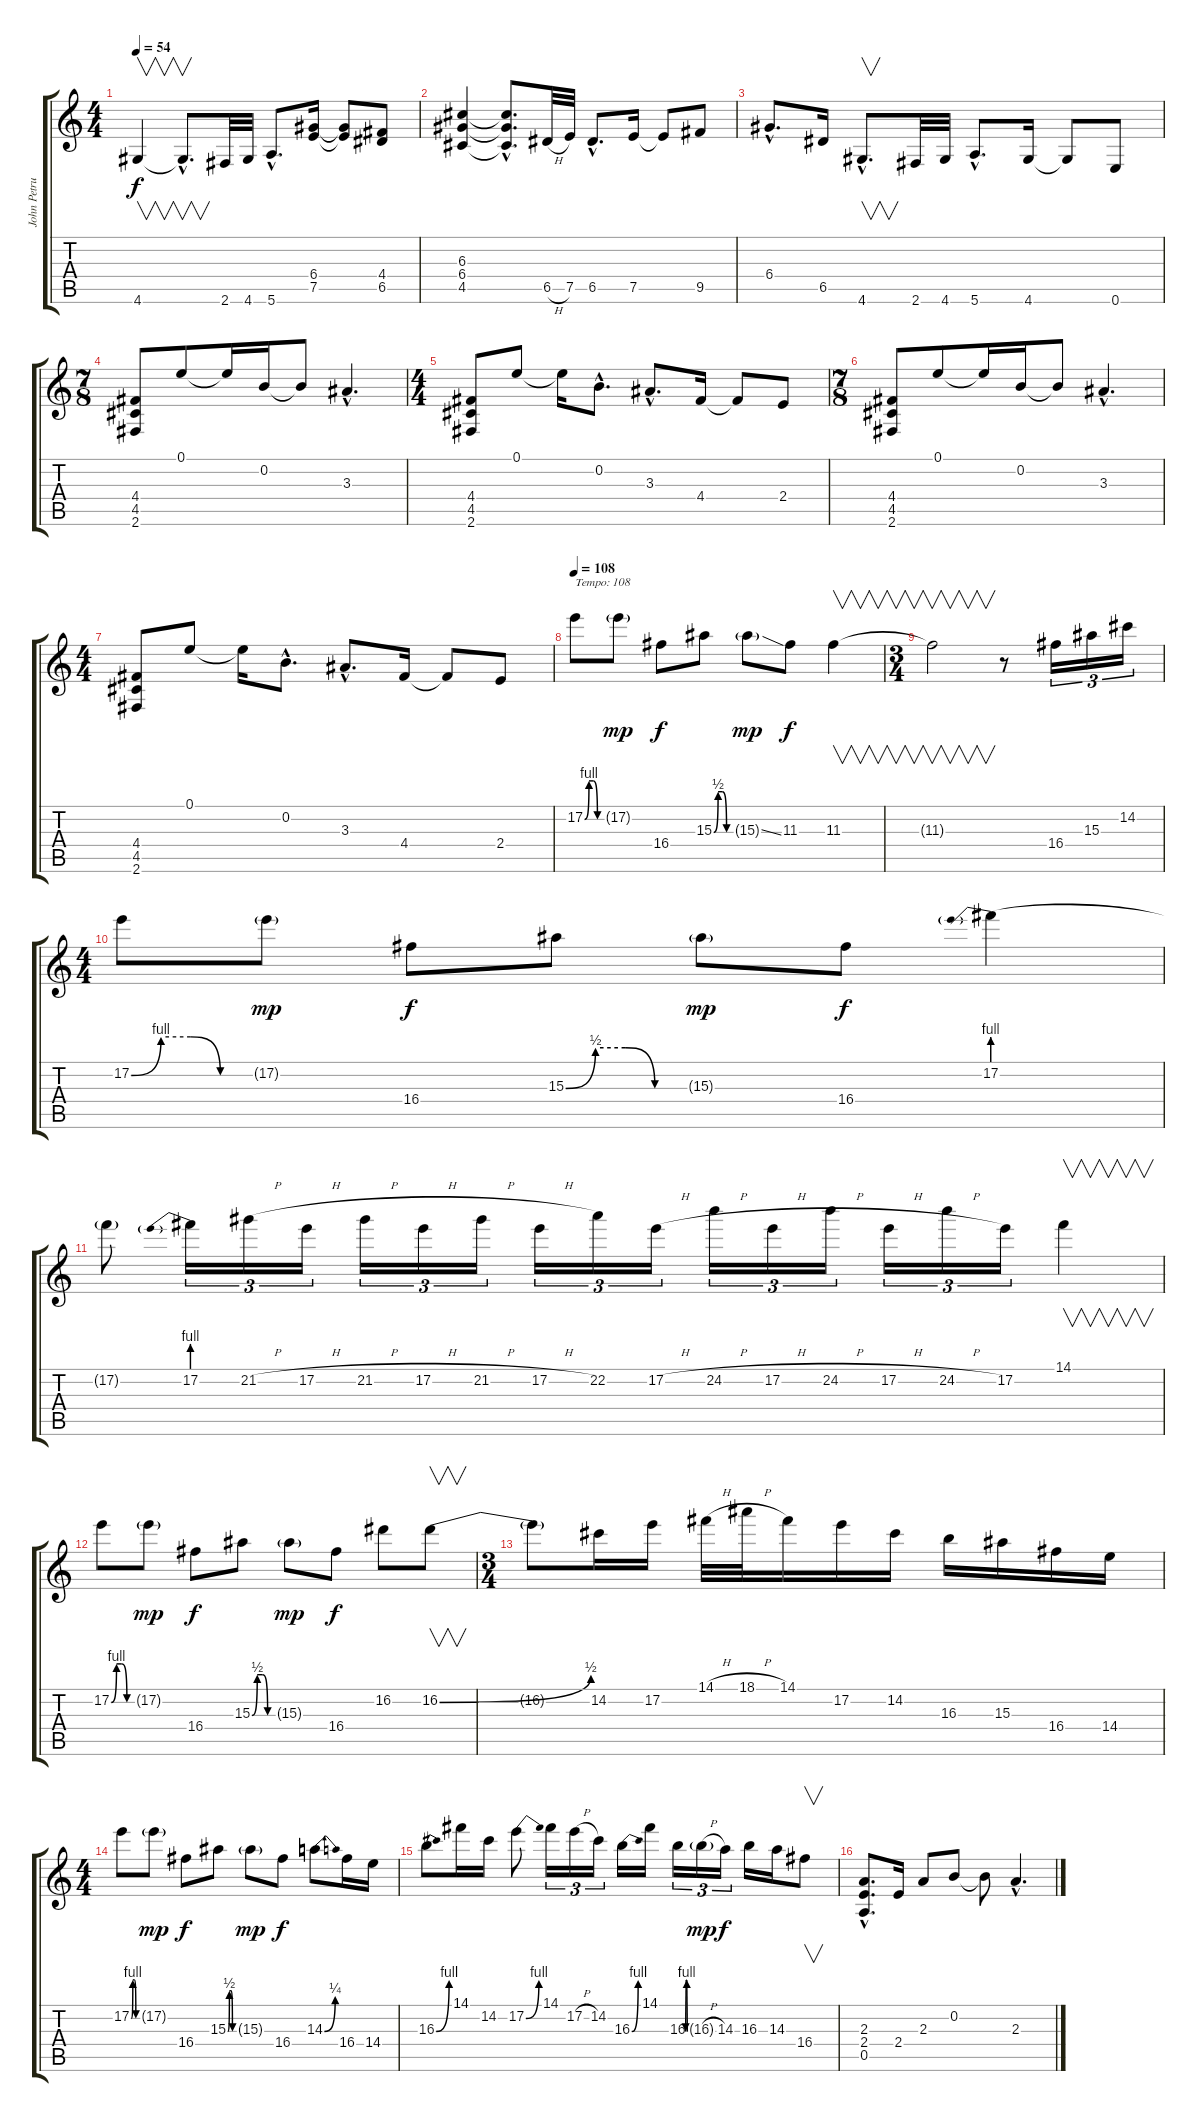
\track ("John Petrucci - 6 Strings Guitar" "John Petru") {instrument distortionguitar}
\staff {score tabs}
\tuning (E4 B3 G3 D3 A2 E2) {hide}
\ts (4 4)
\tempo 54
\clef g2
\ks c
4.6.4{v dy f} 4.6{hac t}.8{v d} 2.6.32 4.6.32 5.6{hac}.8{d} (6.4 7.5).16 (6.4{t} 7.5{t}).8 (4.4 6.5).8 |
(6.3 6.4 4.5).4 (6.3{hac t} 6.4{hac t} 4.5{hac t}).8{d} 6.5{h}.32 7.5.32 6.5{hac}.8{d} 7.5.16 7.5{t}.8 9.5.8 |
6.4{hac}.8{d} 6.5.16 4.6{hac}.8{v d} 2.6.32 4.6.32 5.6{hac}.8{d} 4.6.16 4.6{t}.8 0.6.8 |
\ts (7 8)
(4.4 4.5 2.6).8 0.1.8 0.1{t}.16 0.2.16 0.2{t}.8 3.3{hac}.4{d} |
\ts (4 4)
(4.4 4.5 2.6).8 0.1.8 0.1{t}.16 0.2{hac}.8{d} 3.3{hac}.8{d} 4.4.16 4.4{t}.8 2.4.8 |
\ts (7 8)
(4.4 4.5 2.6).8 0.1.8 0.1{t}.16 0.2.16 0.2{t}.8 3.3{hac}.4{d} |
\ts (4 4)
(4.4 4.5 2.6).8 0.1.8 0.1{t}.16 0.2{hac}.8{d} 3.3{hac}.8{d} 4.4.16 4.4{t}.8 2.4.8 |
\tempo 108
17.2{be (custom 0 0 15 4 30 4 45 0 60 0)}.8{txt "Tempo: 108"} 17.2{g}.8{dy mp} 16.4.8{dy f} 15.3{be (custom 0 0 15 2 30 2 45 0 60 0)}.8 15.3{ss g}.8{dy mp} 11.3.8{dy f} 11.3.4{v} |
\ts (3 4)
11.3{t}.2{v} r.8 16.4.16{tu (3 2)} 15.3.16{tu (3 2)} 14.2.16{tu (3 2)} |
\ts (4 4)
17.2{be (custom 0 0 15 4 30 4 45 0 60 0)}.8 17.2{g}.8{dy mp} 16.4.8{dy f} 15.3{be (custom 0 0 15 2 30 2 45 0 60 0)}.8 15.3{g}.8{dy mp} 16.4.8{dy f} 17.2{be (prebend 0 4 60 4)}.4 |
17.2{t}.8 17.2{be (prebend 0 4 60 4)}.16{tu (3 2)} 21.2{h}.16{tu (3 2)} 17.2{h}.16{tu (3 2)} 21.2{h}.16{tu (3 2)} 17.2{h}.16{tu (3 2)} 21.2{h}.16{tu (3 2)} 17.2{h}.16{tu (3 2)} 22.2.16{tu (3 2)} 17.2{h}.16{tu (3 2)} 24.2{h}.16{tu (3 2)} 17.2{h}.16{tu (3 2)} 24.2{h}.16{tu (3 2)} 17.2{h}.16{tu (3 2)} 24.2{h}.16{tu (3 2)} 17.2.16{tu (3 2)} 14.1.4{v} |
17.2{be (custom 0 0 15 4 30 4 45 0 60 0)}.8 17.2{g}.8{dy mp} 16.4.8{dy f} 15.3{be (custom 0 0 15 2 30 2 45 0 60 0)}.8 15.3{g}.8{dy mp} 16.4.8{dy f} 16.2.8 16.2{be (bend 0 0 60 2)}.8{v} |
\ts (3 4)
16.2{t}.8 14.2.16 17.2.16 14.1{h}.32 18.1{h}.32 14.1.16 17.2.16 14.2.16 16.3.16 15.3.16 16.4.16 14.4.16 |
\ts (4 4)
17.2{be (custom 0 0 15 4 30 4 45 0 60 0)}.8 17.2{g}.8{dy mp} 16.4.8{dy f} 15.3{be (custom 0 0 15 2 30 2 45 0 60 0)}.8 15.3{g}.8{dy mp} 16.4.8{dy f} 14.3{be (bend 0 0 60 1)}.8 16.4.16 14.4.16 |
16.3{be (bend 0 0 60 4)}.8 14.1.16 14.2.16 17.2{be (bend 0 0 60 4)}.8 14.1.16{tu (3 2)} 17.2{h}.16{tu (3 2)} 14.2.16{tu (3 2)} 16.3{be (bend 0 0 60 4)}.16 14.1.16 16.3{be (custom 0 0 15 4 30 4 45 0 60 0)}.16{tu (3 2)} 16.3{h g}.16{tu (3 2) dy mp} 14.3.16{tu (3 2) dy f} 16.3.16 14.3.16 16.4.8{v} |
(2.3{hac} 2.4{hac} 0.5{hac}).8{d} 2.4.16 2.3.8 0.2.8 0.2{t}.8 2.3{hac}.4{d}
